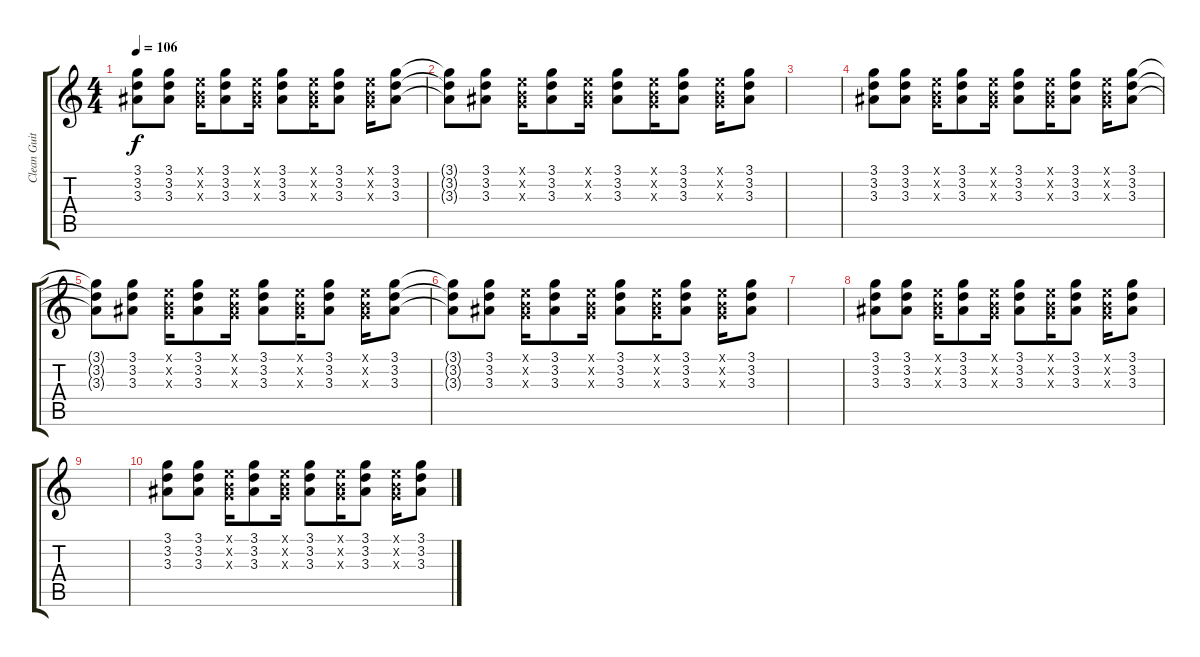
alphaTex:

\track ("Clean Guitar" "Clean Guit") {instrument electricguitarclean}
\staff {score tabs}
\tuning (E4 B3 G3 D3 A2 E2) {hide}
\ts (4 4)
\tempo 106
\clef g2
\ks c
(3.1{t} 3.2{t} 3.3{t}).8{dy f} (3.1 3.2 3.3).8 (0.1{x} 0.2{x} 0.3{x}).16 (3.1 3.2 3.3).8 (0.1{x} 0.2{x} 0.3{x}).16 (3.1 3.2 3.3).8 (0.1{x} 0.2{x} 0.3{x}).16 (3.1 3.2 3.3).8 (0.1{x} 0.2{x} 0.3{x}).16 (3.1 3.2 3.3).8 |
(3.1{t} 3.2{t} 3.3{t}).8 (3.1 3.2 3.3).8 (0.1{x} 0.2{x} 0.3{x}).16 (3.1 3.2 3.3).8 (0.1{x} 0.2{x} 0.3{x}).16 (3.1 3.2 3.3).8 (0.1{x} 0.2{x} 0.3{x}).16 (3.1 3.2 3.3).8 (0.1{x} 0.2{x} 0.3{x}).16 (3.1 3.2 3.3).8 |
|
(3.1 3.2 3.3).8 (3.1 3.2 3.3).8 (0.1{x} 0.2{x} 0.3{x}).16 (3.1 3.2 3.3).8 (0.1{x} 0.2{x} 0.3{x}).16 (3.1 3.2 3.3).8 (0.1{x} 0.2{x} 0.3{x}).16 (3.1 3.2 3.3).8 (0.1{x} 0.2{x} 0.3{x}).16 (3.1 3.2 3.3).8 |
(3.1{t} 3.2{t} 3.3{t}).8 (3.1 3.2 3.3).8 (0.1{x} 0.2{x} 0.3{x}).16 (3.1 3.2 3.3).8 (0.1{x} 0.2{x} 0.3{x}).16 (3.1 3.2 3.3).8 (0.1{x} 0.2{x} 0.3{x}).16 (3.1 3.2 3.3).8 (0.1{x} 0.2{x} 0.3{x}).16 (3.1 3.2 3.3).8 |
(3.1{t} 3.2{t} 3.3{t}).8 (3.1 3.2 3.3).8 (0.1{x} 0.2{x} 0.3{x}).16 (3.1 3.2 3.3).8 (0.1{x} 0.2{x} 0.3{x}).16 (3.1 3.2 3.3).8 (0.1{x} 0.2{x} 0.3{x}).16 (3.1 3.2 3.3).8 (0.1{x} 0.2{x} 0.3{x}).16 (3.1 3.2 3.3).8 |
|
(3.1 3.2 3.3).8 (3.1 3.2 3.3).8 (0.1{x} 0.2{x} 0.3{x}).16 (3.1 3.2 3.3).8 (0.1{x} 0.2{x} 0.3{x}).16 (3.1 3.2 3.3).8 (0.1{x} 0.2{x} 0.3{x}).16 (3.1 3.2 3.3).8 (0.1{x} 0.2{x} 0.3{x}).16 (3.1 3.2 3.3).8 |
|
(3.1 3.2 3.3).8 (3.1 3.2 3.3).8 (0.1{x} 0.2{x} 0.3{x}).16 (3.1 3.2 3.3).8 (0.1{x} 0.2{x} 0.3{x}).16 (3.1 3.2 3.3).8 (0.1{x} 0.2{x} 0.3{x}).16 (3.1 3.2 3.3).8 (0.1{x} 0.2{x} 0.3{x}).16 (3.1 3.2 3.3).8
